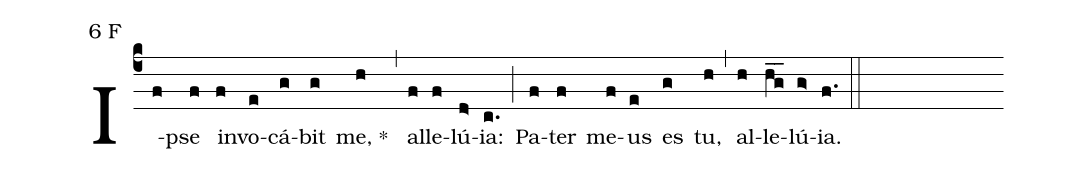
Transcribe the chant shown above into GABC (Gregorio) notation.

mode:6 F;
%%
(c4) I(f)pse(f) in(f)vo(e)cá(g)bit(g) me,(h) *()(,) al(f)le(f)lú(d>){ia}:(c.) (;) Pa(f)ter(f) me(f)us(e) es(g) tu,(h) (,) al(h)le(hg__)lú(g>){ia}.(f.) (::)
